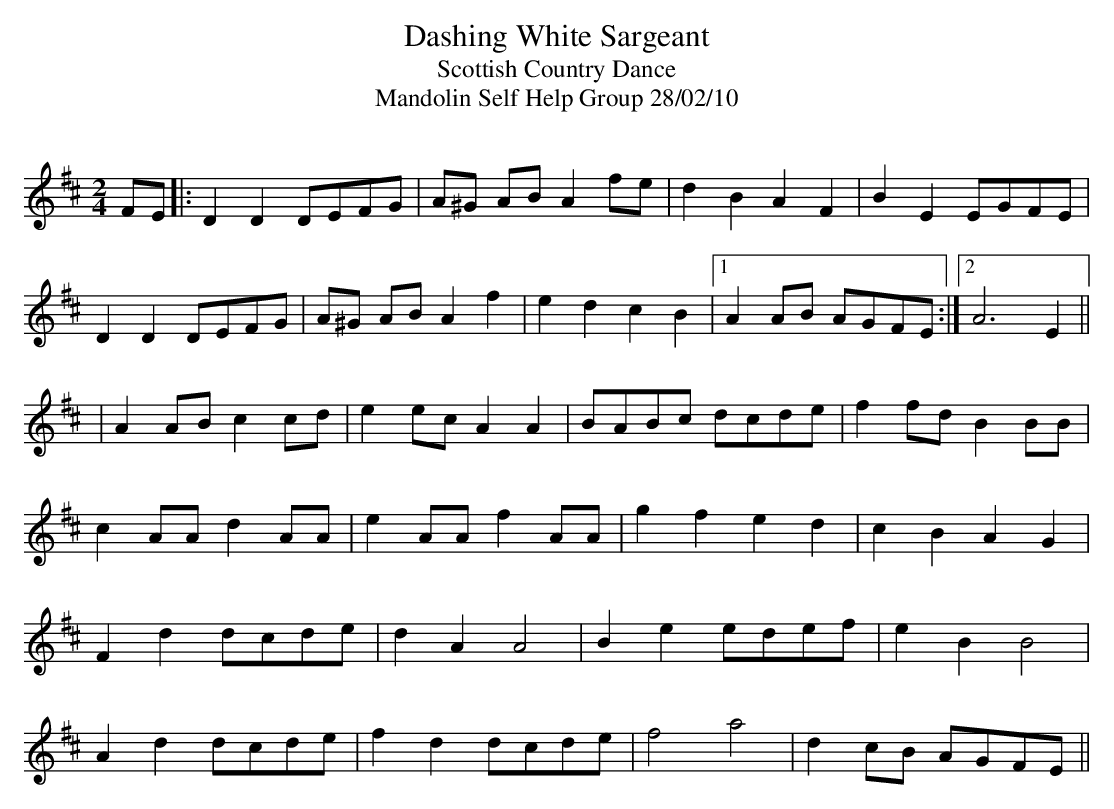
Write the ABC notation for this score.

X:1
T:Dashing White Sargeant
T:Scottish Country Dance
T:Mandolin Self Help Group 28/02/10
Q:160
M:2/4
L:1/8
K:Amix
FE |: D2 D2 DEFG | A^G AB A2 fe | d2 B2 A2 F2 | B2 E2 EGFE |
D2 D2 DEFG | A^G AB A2 f2 | e2 d2 c2 B2 |1 A2 AB AGFE :|2 A6 E2 ||
|A2 AB c2 cd | e2 ec A2 A2 | BABc dcde | f2 fd B2 BB |
c2 AA d2 AA | e2 AA f2 AA | g2 f2 e2 d2 | c2 B2 A2 G2 |
F2 d2 dcde | d2 A2 A4 | B2 e2 edef | e2 B2 B4|
A2 d2 dcde | f2 d2 dcde | f4 a4 | d2 cB AGFE ||
